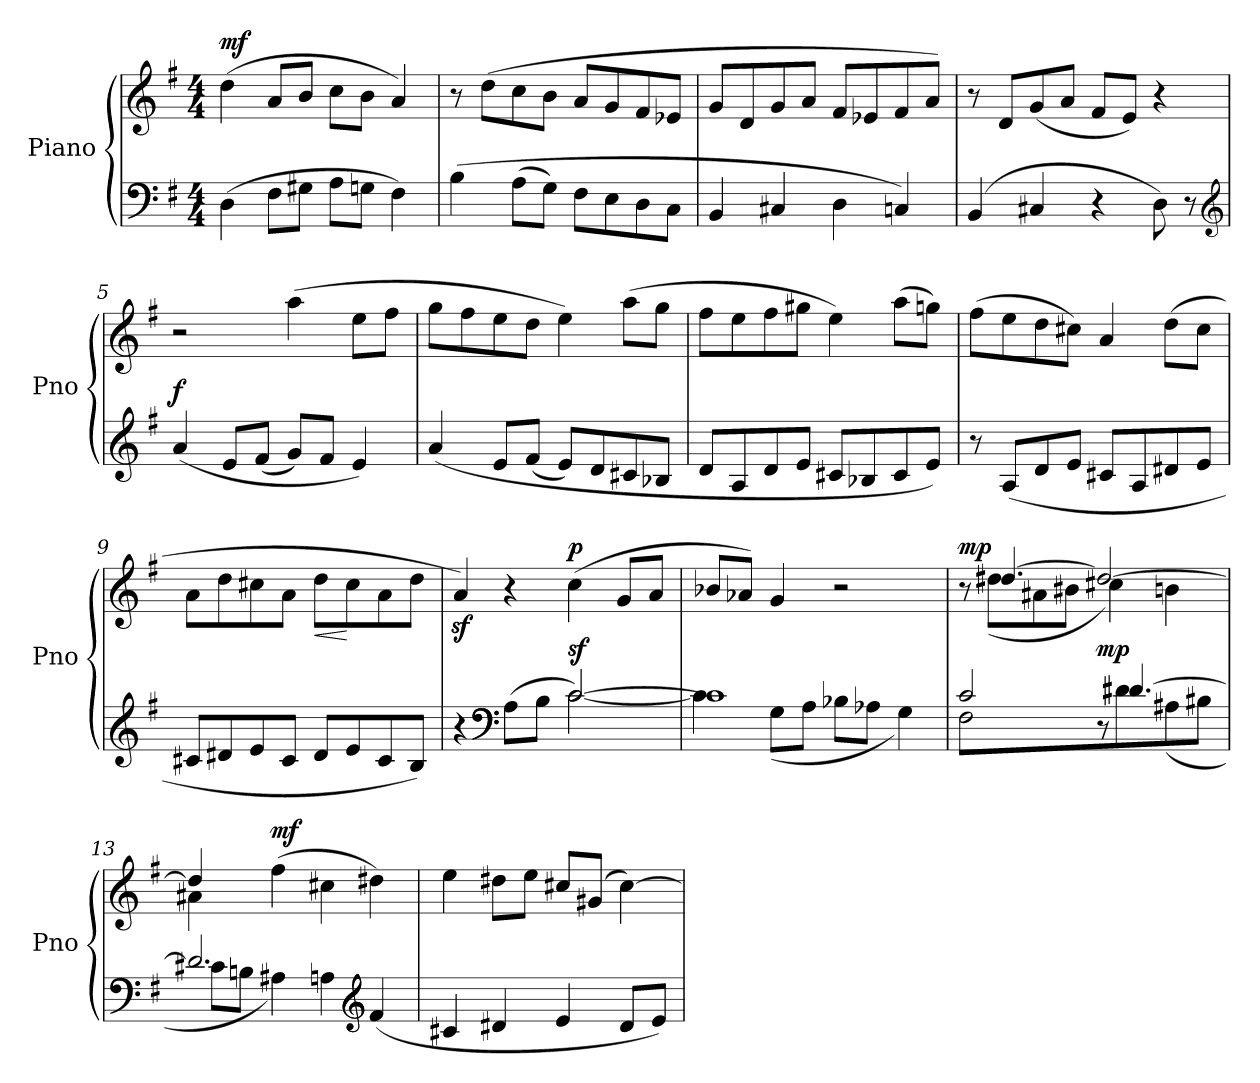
**kern	**dynam	**kern	**dynam
*part2	*part2	*part1	*part1
*staff2	*staff2	*staff1	*staff1
*I"Piano	*	*I"Piano	*
*I'Pno	*	*I'Pno	*
*clefF4	*	*clefG2	*
*k[f#]	*	*k[f#]	*
*M4/4	*	*M4/4	*
*MM120	*	*MM120	*
=1	=1	=1	=1
!	!	!	!LO:DY:a
(4D\	.	(4dd\	mf
8F#\L	.	8a/L	.
8G#X\J	.	8b/J	.
8A\L	.	8cc\L	.
8Gn\J	.	8b\J	.
4F#\)	.	4a/)	.
=2	=2	=2	=2
(4B\	.	8r	.
.	.	(8dd\L	.
(8A\L	.	8cc\	.
8G\J)	.	8b\J	.
8F#\L	.	8a/L	.
8E\	.	8g/	.
8D\	.	8f#/	.
8C\J	.	8e-X/J	.
=3	=3	=3	=3
4BB/	.	8g/L	.
.	.	8d/	.
4C#X/	.	8g/	.
.	.	8a/J	.
4D\	.	8f#/L	.
.	.	8e-X/	.
4Cn/)	.	8f#/	.
.	.	8a/J)	.
!!LO:LB:g=z
=4	=4	=4	=4
(4BB/	.	8r	.
.	.	8d/L	.
4C#X/	.	(8g/	.
.	.	8a/J	.
4r	.	8f#/L	.
.	.	8e/J)	.
8D\)	.	4r	.
8r	.	.	.
*clefG2	*	*	*
=5	=5	=5	=5
!	!LO:DY:a	!	!
(4a/	f	2r	.
8e/L	.	.	.
(8f#/J	.	.	.
8g/L)	.	(4aa\	.
8f#/J	.	.	.
4e/)	.	8ee\L	.
.	.	8ff#\J	.
=6	=6	=6	=6
(4a/	.	8gg\L	.
.	.	8ff#\	.
8e/L	.	8ee\	.
(8f#/J	.	8dd\J	.
8e/L)	.	4ee\)	.
8d/	.	.	.
8c#X/	.	(8aa\L	.
8B-X/J	.	8gg\J	.
=7	=7	=7	=7
8d/L	.	8ff#\L	.
8A/	.	8ee\	.
8d/	.	8ff#\	.
8e/J	.	8gg#X\J	.
8c#X/L	.	4ee\)	.
8B-X/	.	.	.
8c#/	.	(8aa\L	.
8e/J)	.	8ggn\J)	.
!!LO:LB:g=z
=8	=8	=8	=8
8r	.	(8ff#\L	.
(8A/L	.	8ee\	.
8d/	.	8dd\	.
8e/J	.	8cc#X\J)	.
8c#X/L	.	4a/	.
8A/	.	.	.
8d#X/	.	(8dd\L	.
8e/J	.	8cc#\J	.
=9	=9	=9	=9
8c#X/L	.	8a\L	.
8d#X/	.	8dd\	.
8e/	.	8cc#X\	.
8c#/J	.	8a\J	.
!	!	!	!LO:HP:b
8d#/L	.	8dd\L	<
8e/	.	8cc#\	[
8c#/	.	8a\	.
8B/J)	.	8dd\J	.
=10	=10	=10	=10
*^	*	*	*
4r	4ryy	.	4az>/)	.
*clefF4	*	*	*	*
4ryy	(8A\L	.	4r	.
.	8B\J	.	.	.
!	!	!LO:DY:a	!	!LO:DY:a
[2c/	[2c\)	sf	(4cc\	p
.	.	.	8g/L	.
.	.	.	8a/J	.
=11	=11	=11	=11	=11
1c\]	4c\]	.	8b-X/L	.
.	.	.	8a-X/J)	.
.	(8G\L	.	4g/	.
.	8A\J	.	.	.
.	8B-X\L	.	2r	.
.	8A-X\J	.	.	.
.	4G\)	.	.	.
!!LO:LB:g=z
=12	=12	=12	=12	=12
*	*	*	*^	*
!	!	!	!	!	!LO:DY:a
2c/	2F#\	.	8r	8ryy	mp
.	.	.	[4.dd#/	(8dd#X\L	.
.	.	.	.	8a#X\	.
.	.	.	.	8b#X\J	.
!	!	!LO:DY:a	!	!	!
8r	8ryy	mp	2dd#/_	4cc#X\)	.
[4.d#X/	8d#X\L	.	.	.	.
.	(8A#X\J	.	.	4bn\	.
.	8B#X\J	.	.	.	.
=13	=13	=13	=13	=13	=13
2.d#/]	8c#X\L	.	4dd#/]	4a#X\	.
.	8Bn\J	.	.	.	.
!	!	!	!	!	!LO:DY:a
.	4A#X\)	.	2.ryy	(4ff#\	mf
.	4An\	.	.	4cc#X\	.
*clefG2	*	*	*	*	*
(4f#/	4ryy	.	.	4dd#X\)	.
*v	*v	*	*	*	*
*	*	*v	*v	*
=14	=14	=14	=14
4c#X/	.	4ee\	.
4d#X/	.	8dd#X\L	.
.	.	8ee\J	.
4e/	.	8cc#X/L	.
.	.	(8g#X/J	.
8d#/L	.	[4cc#\)	.
8e/J)	.	.	.
=	=	=	=
*-	*-	*-	*-
